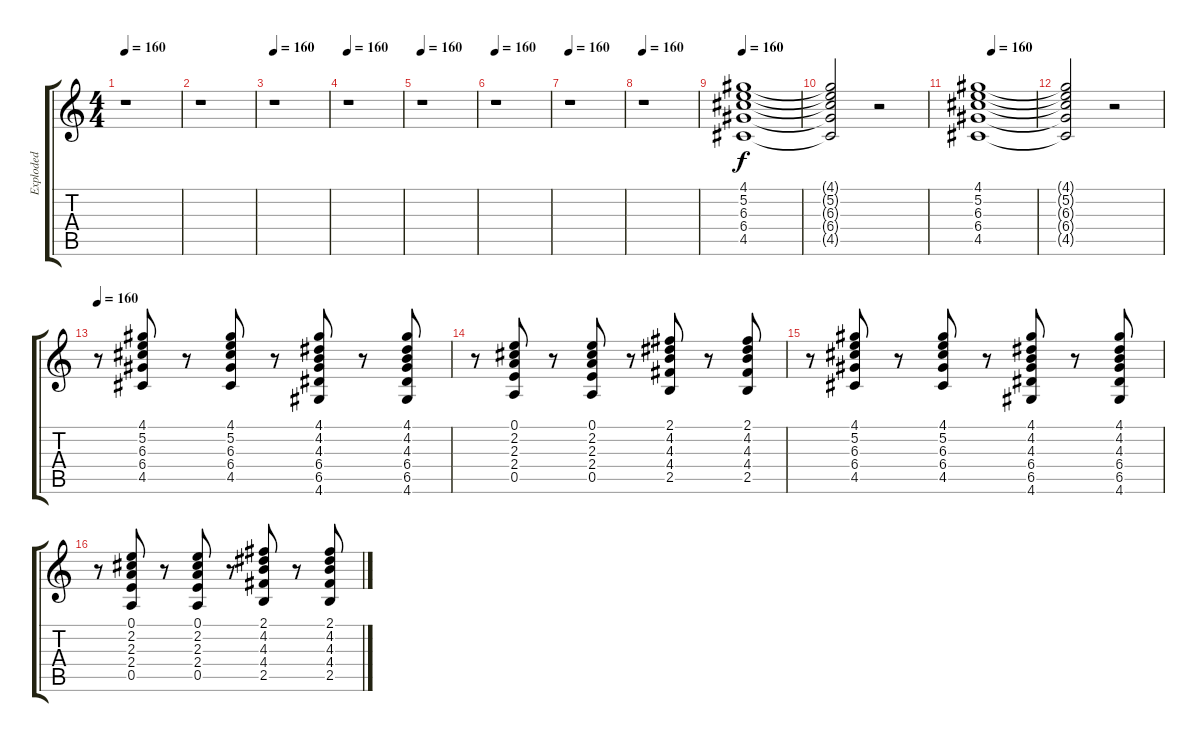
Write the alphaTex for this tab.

\track ("Exploded" "Exploded") {instrument acousticguitarnylon}
\staff {score tabs}
\tuning (E4 B3 G3 D3 A2 E2) {hide}
\ts (4 4)
\tempo 160
\clef g2
\ks c
r.1{dy f} |
r.1 |
\tempo 160
r.1 |
\tempo 160
r.1 |
\tempo 160
r.1 |
\tempo 160
r.1 |
\tempo 160
r.1 |
\tempo 160
r.1 |
\tempo 160
(4.1 5.2 6.3 6.4 4.5).1 |
(4.1{t} 5.2{t} 6.3{t} 6.4{t} 4.5{t}).2 r.2 |
\tempo (160 0.25)
(4.1 5.2 6.3 6.4 4.5).1 |
(4.1{t} 5.2{t} 6.3{t} 6.4{t} 4.5{t}).2 r.2 |
\tempo 160
r.8 (4.1 5.2 6.3 6.4 4.5).8 r.8 (4.1 5.2 6.3 6.4 4.5).8 r.8 (4.1 4.2 4.3 6.4 6.5 4.6).8 r.8 (4.1 4.2 4.3 6.4 6.5 4.6).8 |
r.8 (0.1 2.2 2.3 2.4 0.5).8 r.8 (0.1 2.2 2.3 2.4 0.5).8 r.8 (2.1 4.2 4.3 4.4 2.5).8 r.8 (2.1 4.2 4.3 4.4 2.5).8 |
r.8 (4.1 5.2 6.3 6.4 4.5).8 r.8 (4.1 5.2 6.3 6.4 4.5).8 r.8 (4.1 4.2 4.3 6.4 6.5 4.6).8 r.8 (4.1 4.2 4.3 6.4 6.5 4.6).8 |
r.8 (0.1 2.2 2.3 2.4 0.5).8 r.8 (0.1 2.2 2.3 2.4 0.5).8 r.8 (2.1 4.2 4.3 4.4 2.5).8 r.8 (2.1 4.2 4.3 4.4 2.5).8
